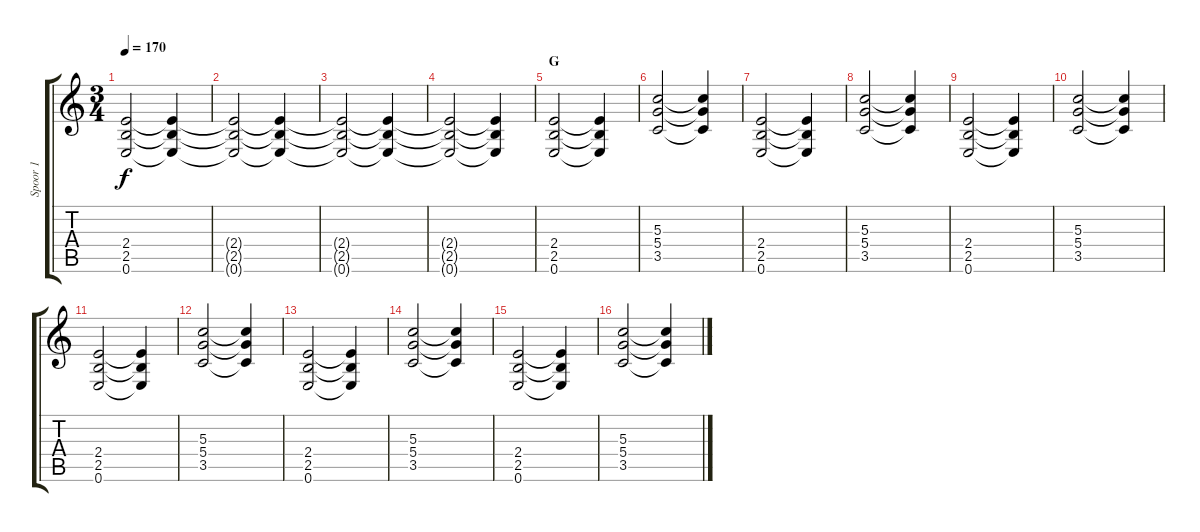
\track ("Spoor 1" "Spoor 1") {instrument overdrivenguitar}
\staff {score tabs}
\tuning (E4 B3 G3 D3 A2 E2) {hide}
\ts (3 4)
\tempo 170
\clef g2
\ks c
(2.4{t} 2.5{t} 0.6{t}).2{dy f} (2.4{t} 2.5{t} 0.6{t}).4 |
(2.4{t} 2.5{t} 0.6{t}).2 (2.4{t} 2.5{t} 0.6{t}).4 |
(2.4{t} 2.5{t} 0.6{t}).2 (2.4{t} 2.5{t} 0.6{t}).4 |
(2.4{t} 2.5{t} 0.6{t}).2 (2.4{t} 2.5{t} 0.6{t}).4 |
\section ("" "G")
(2.4 2.5 0.6).2 (2.4{t} 2.5{t} 0.6{t}).4 |
(5.3 5.4 3.5).2 (5.3{t} 5.4{t} 3.5{t}).4 |
(2.4 2.5 0.6).2 (2.4{t} 2.5{t} 0.6{t}).4 |
(5.3 5.4 3.5).2 (5.3{t} 5.4{t} 3.5{t}).4 |
(2.4 2.5 0.6).2 (2.4{t} 2.5{t} 0.6{t}).4 |
(5.3 5.4 3.5).2 (5.3{t} 5.4{t} 3.5{t}).4 |
(2.4 2.5 0.6).2 (2.4{t} 2.5{t} 0.6{t}).4 |
(5.3 5.4 3.5).2 (5.3{t} 5.4{t} 3.5{t}).4 |
(2.4 2.5 0.6).2 (2.4{t} 2.5{t} 0.6{t}).4 |
(5.3 5.4 3.5).2 (5.3{t} 5.4{t} 3.5{t}).4 |
(2.4 2.5 0.6).2 (2.4{t} 2.5{t} 0.6{t}).4 |
(5.3 5.4 3.5).2 (5.3{t} 5.4{t} 3.5{t}).4
